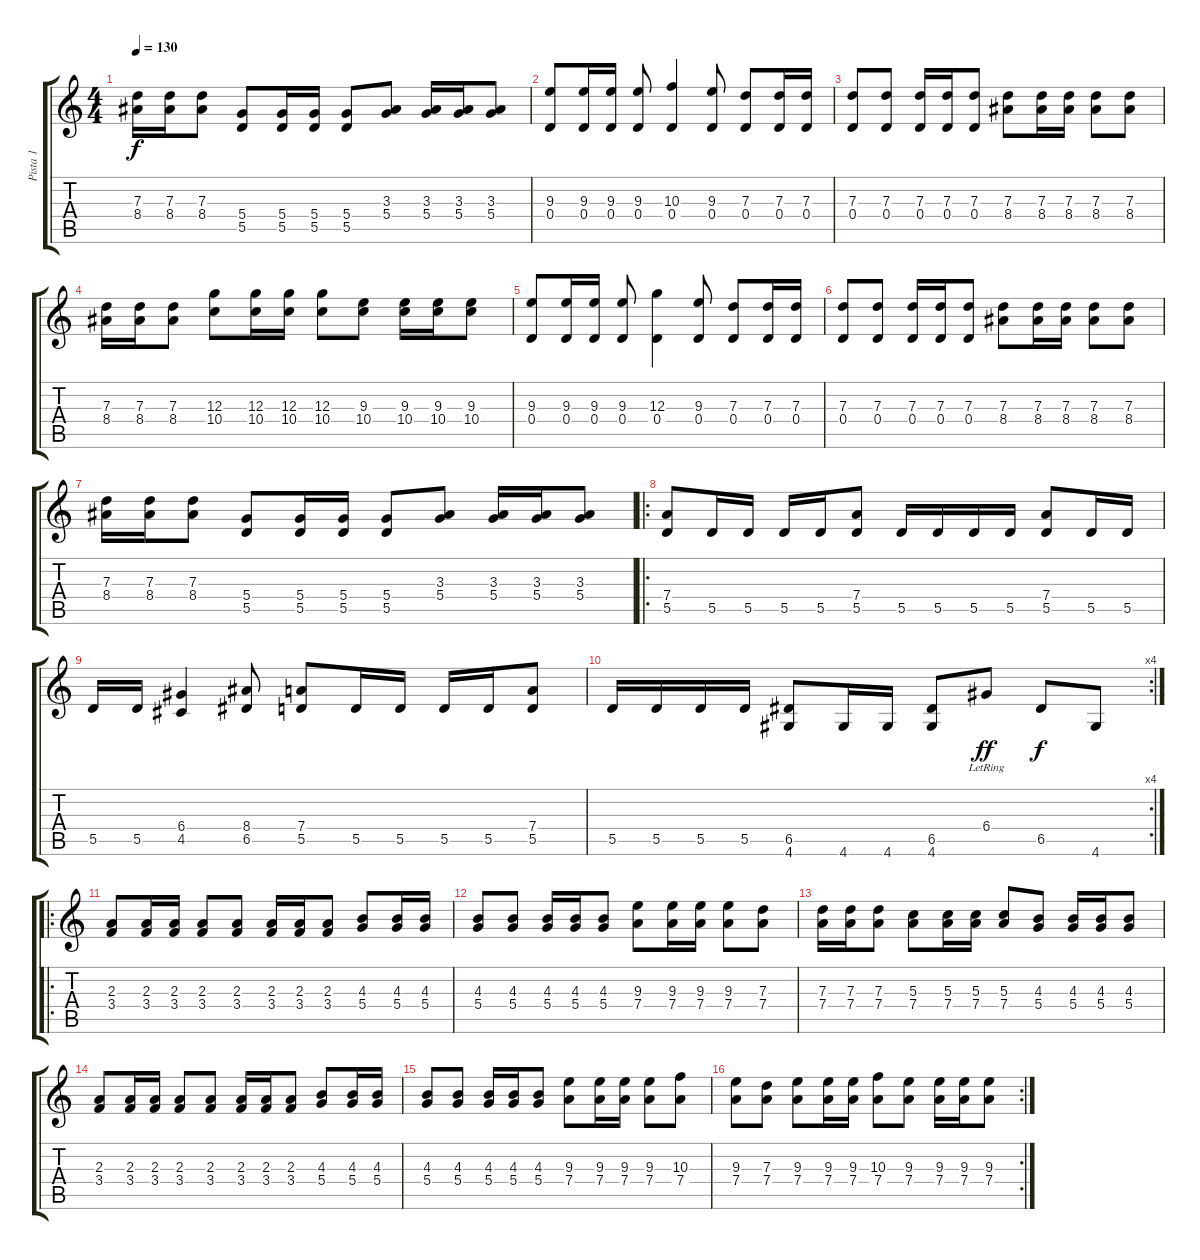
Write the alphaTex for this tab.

\track ("Pista 1" "Pista 1") {instrument overdrivenguitar}
\staff {score tabs}
\tuning (E4 B3 G3 D3 A2 E2) {hide}
\ts (4 4)
\tempo 130
\clef g2
\ks c
(7.3 8.4).16{dy f} (7.3 8.4).16 (7.3 8.4).8 (5.4 5.5).8 (5.4 5.5).16 (5.4 5.5).16 (5.4 5.5).8 (3.3 5.4).8 (3.3 5.4).16 (3.3 5.4).16 (3.3 5.4).8 |
(9.3 0.4).8 (9.3 0.4).16 (9.3 0.4).16 (9.3 0.4).8 (10.3 0.4).4 (9.3 0.4).8 (7.3 0.4).8 (7.3 0.4).16 (7.3 0.4).16 |
(7.3 0.4).8 (7.3 0.4).8 (7.3 0.4).16 (7.3 0.4).16 (7.3 0.4).8 (7.3 8.4).8 (7.3 8.4).16 (7.3 8.4).16 (7.3 8.4).8 (7.3 8.4).8 |
(7.3 8.4).16 (7.3 8.4).16 (7.3 8.4).8 (12.3 10.4).8 (12.3 10.4).16 (12.3 10.4).16 (12.3 10.4).8 (9.3 10.4).8 (9.3 10.4).16 (9.3 10.4).16 (9.3 10.4).8 |
(9.3 0.4).8 (9.3 0.4).16 (9.3 0.4).16 (9.3 0.4).8 (12.3 0.4).4 (9.3 0.4).8 (7.3 0.4).8 (7.3 0.4).16 (7.3 0.4).16 |
(7.3 0.4).8 (7.3 0.4).8 (7.3 0.4).16 (7.3 0.4).16 (7.3 0.4).8 (7.3 8.4).8 (7.3 8.4).16 (7.3 8.4).16 (7.3 8.4).8 (7.3 8.4).8 |
(7.3 8.4).16 (7.3 8.4).16 (7.3 8.4).8 (5.4 5.5).8 (5.4 5.5).16 (5.4 5.5).16 (5.4 5.5).8 (3.3 5.4).8 (3.3 5.4).16 (3.3 5.4).16 (3.3 5.4).8 |
\ro
(7.4 5.5).8 5.5.16 5.5.16 5.5.16 5.5.16 (7.4 5.5).8 5.5.16 5.5.16 5.5.16 5.5.16 (7.4 5.5).8 5.5.16 5.5.16 |
5.5.16 5.5.16 (6.4 4.5).4 (8.4 6.5).8 (7.4 5.5).8 5.5.16 5.5.16 5.5.16 5.5.16 (7.4 5.5).8 |
\rc 4
5.5.16 5.5.16 5.5.16 5.5.16 (6.5 4.6).8 4.6.16 4.6.16 (6.5 4.6).8 6.4{lr}.8{dy ff} 6.5.8{dy f} 4.6.8 |
\ro
(2.3 3.4).8 (2.3 3.4).16 (2.3 3.4).16 (2.3 3.4).8 (2.3 3.4).8 (2.3 3.4).16 (2.3 3.4).16 (2.3 3.4).8 (4.3 5.4).8 (4.3 5.4).16 (4.3 5.4).16 |
(4.3 5.4).8 (4.3 5.4).8 (4.3 5.4).16 (4.3 5.4).16 (4.3 5.4).8 (9.3 7.4).8 (9.3 7.4).16 (9.3 7.4).16 (9.3 7.4).8 (7.3 7.4).8 |
(7.3 7.4).16 (7.3 7.4).16 (7.3 7.4).8 (5.3 7.4).8 (5.3 7.4).16 (5.3 7.4).16 (5.3 7.4).8 (4.3 5.4).8 (4.3 5.4).16 (4.3 5.4).16 (4.3 5.4).8 |
(2.3 3.4).8 (2.3 3.4).16 (2.3 3.4).16 (2.3 3.4).8 (2.3 3.4).8 (2.3 3.4).16 (2.3 3.4).16 (2.3 3.4).8 (4.3 5.4).8 (4.3 5.4).16 (4.3 5.4).16 |
(4.3 5.4).8 (4.3 5.4).8 (4.3 5.4).16 (4.3 5.4).16 (4.3 5.4).8 (9.3 7.4).8 (9.3 7.4).16 (9.3 7.4).16 (9.3 7.4).8 (10.3 7.4).8 |
\rc 2
(9.3 7.4).8 (7.3 7.4).8 (9.3 7.4).8 (9.3 7.4).16 (9.3 7.4).16 (10.3 7.4).8 (9.3 7.4).8 (9.3 7.4).16 (9.3 7.4).16 (9.3 7.4).8
